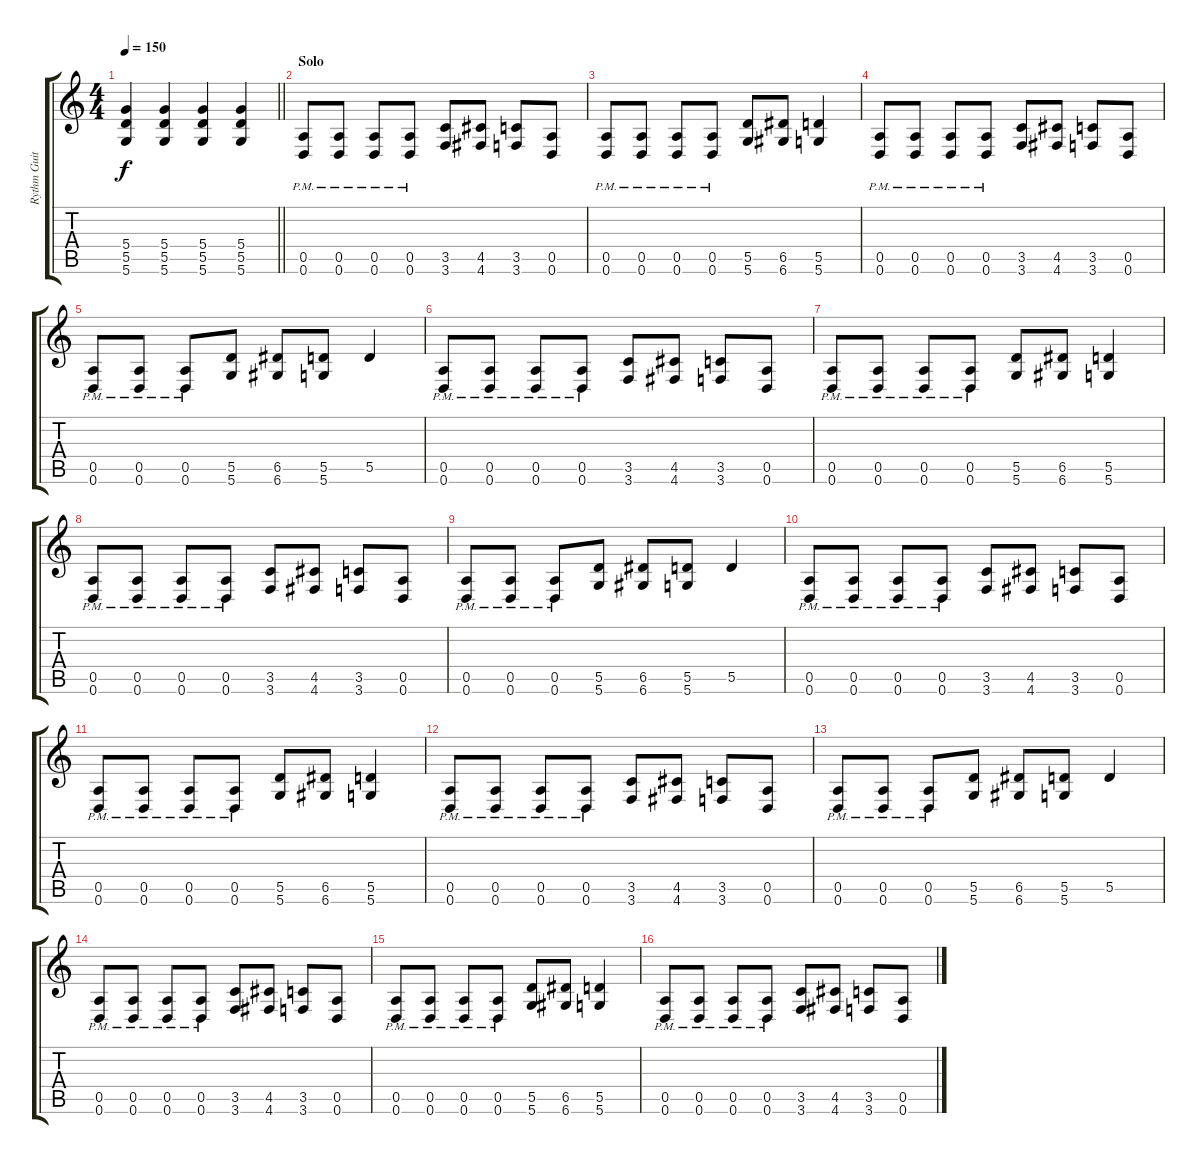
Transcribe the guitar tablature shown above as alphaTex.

\track ("Rythm Guitar" "Rythm Guit") {instrument distortionguitar}
\staff {score tabs}
\tuning (E4 B3 G3 D3 A2 D2) {hide}
\ts (4 4)
\tempo 150
\clef g2
\barLineRight lightlight
\ks c
(5.4 5.5 5.6).4{dy f} (5.4 5.5 5.6).4 (5.4 5.5 5.6).4 (5.4 5.5 5.6).4 |
\section ("" "Solo")
(0.5{pm} 0.6{pm}).8 (0.5{pm} 0.6{pm}).8 (0.5{pm} 0.6{pm}).8 (0.5{pm} 0.6{pm}).8 (3.5 3.6).8 (4.5 4.6).8 (3.5 3.6).8 (0.5 0.6).8 |
(0.5{pm} 0.6{pm}).8 (0.5{pm} 0.6{pm}).8 (0.5{pm} 0.6{pm}).8 (0.5{pm} 0.6{pm}).8 (5.5 5.6).8 (6.5 6.6).8 (5.5 5.6).4 |
(0.5{pm} 0.6{pm}).8 (0.5{pm} 0.6{pm}).8 (0.5{pm} 0.6{pm}).8 (0.5{pm} 0.6{pm}).8 (3.5 3.6).8 (4.5 4.6).8 (3.5 3.6).8 (0.5 0.6).8 |
(0.5{pm} 0.6{pm}).8 (0.5{pm} 0.6{pm}).8 (0.5{pm} 0.6{pm}).8 (5.5 5.6).8 (6.5 6.6).8 (5.5 5.6).8 5.5.4 |
(0.5{pm} 0.6{pm}).8 (0.5{pm} 0.6{pm}).8 (0.5{pm} 0.6{pm}).8 (0.5{pm} 0.6{pm}).8 (3.5 3.6).8 (4.5 4.6).8 (3.5 3.6).8 (0.5 0.6).8 |
(0.5{pm} 0.6{pm}).8 (0.5{pm} 0.6{pm}).8 (0.5{pm} 0.6{pm}).8 (0.5{pm} 0.6{pm}).8 (5.5 5.6).8 (6.5 6.6).8 (5.5 5.6).4 |
(0.5{pm} 0.6{pm}).8 (0.5{pm} 0.6{pm}).8 (0.5{pm} 0.6{pm}).8 (0.5{pm} 0.6{pm}).8 (3.5 3.6).8 (4.5 4.6).8 (3.5 3.6).8 (0.5 0.6).8 |
(0.5{pm} 0.6{pm}).8 (0.5{pm} 0.6{pm}).8 (0.5{pm} 0.6{pm}).8 (5.5 5.6).8 (6.5 6.6).8 (5.5 5.6).8 5.5.4 |
(0.5{pm} 0.6{pm}).8 (0.5{pm} 0.6{pm}).8 (0.5{pm} 0.6{pm}).8 (0.5{pm} 0.6{pm}).8 (3.5 3.6).8 (4.5 4.6).8 (3.5 3.6).8 (0.5 0.6).8 |
(0.5{pm} 0.6{pm}).8 (0.5{pm} 0.6{pm}).8 (0.5{pm} 0.6{pm}).8 (0.5{pm} 0.6{pm}).8 (5.5 5.6).8 (6.5 6.6).8 (5.5 5.6).4 |
(0.5{pm} 0.6{pm}).8 (0.5{pm} 0.6{pm}).8 (0.5{pm} 0.6{pm}).8 (0.5{pm} 0.6{pm}).8 (3.5 3.6).8 (4.5 4.6).8 (3.5 3.6).8 (0.5 0.6).8 |
(0.5{pm} 0.6{pm}).8 (0.5{pm} 0.6{pm}).8 (0.5{pm} 0.6{pm}).8 (5.5 5.6).8 (6.5 6.6).8 (5.5 5.6).8 5.5.4 |
(0.5{pm} 0.6{pm}).8 (0.5{pm} 0.6{pm}).8 (0.5{pm} 0.6{pm}).8 (0.5{pm} 0.6{pm}).8 (3.5 3.6).8 (4.5 4.6).8 (3.5 3.6).8 (0.5 0.6).8 |
(0.5{pm} 0.6{pm}).8 (0.5{pm} 0.6{pm}).8 (0.5{pm} 0.6{pm}).8 (0.5{pm} 0.6{pm}).8 (5.5 5.6).8 (6.5 6.6).8 (5.5 5.6).4 |
(0.5{pm} 0.6{pm}).8 (0.5{pm} 0.6{pm}).8 (0.5{pm} 0.6{pm}).8 (0.5{pm} 0.6{pm}).8 (3.5 3.6).8 (4.5 4.6).8 (3.5 3.6).8 (0.5 0.6).8
